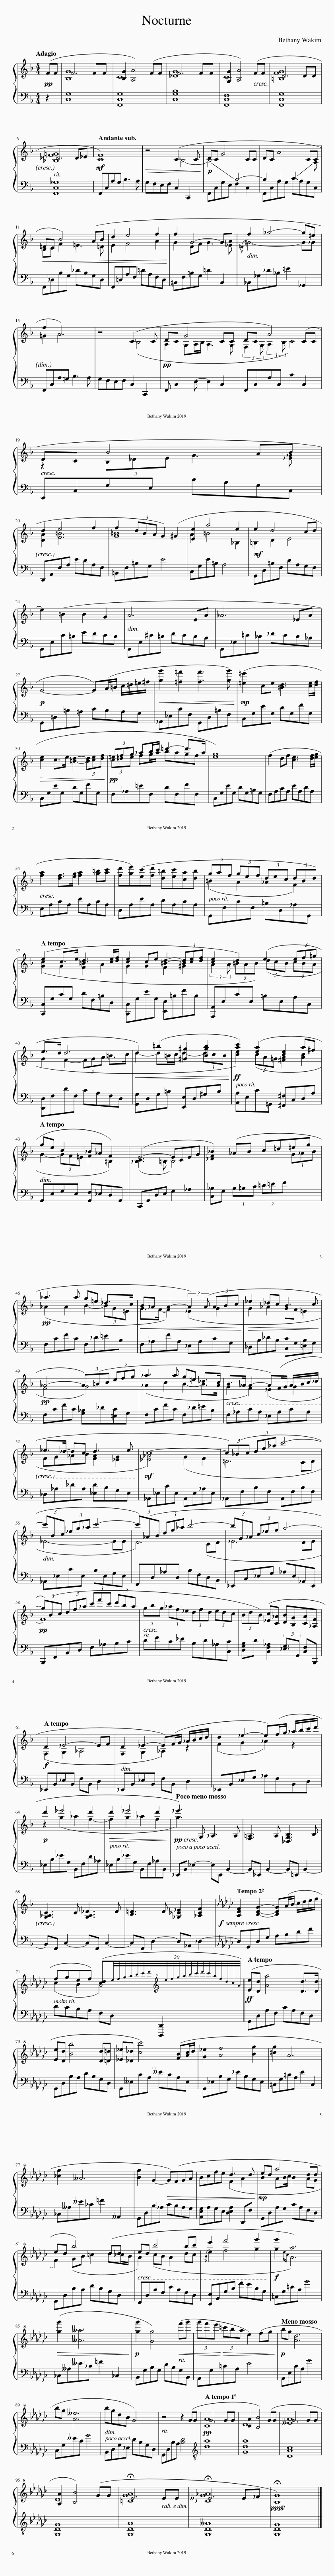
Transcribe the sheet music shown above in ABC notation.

X:1
%%score { ( 1 3 ) | 2 }
L:1/8
Q:1/4=64
M:4/4
I:linebreak $
K:F
V:1 treble
V:3 treble
V:2 bass
V:1
!pp! (FF | F6 FF | [B,G]2 [A,A]4) (FF | F6 FF | [G,G]2 [A,A]4) (FF | %5
 D6 DD |$[Q:1/4=60] _D6[Q:1/4=56] D[Q:1/4=52]_E ||[Q:1/4=84]!mf! F8) |!>(! z4 (C3 C!>)! |!p! DC G4 CC | %10
 DC A4 CC |$!<(! =DC B4) (AB | d2 e4 f2!<)! |!mp! f2 G4- GA | f2 _g4- g=e |$ %15
 f2 A6) | z4 (C3 C |!pp! DC G4 CC | DC A4) (CC |$ DC B4 AB |$ %20
 d2 e4 f2 | f2 (3d=BA G2) (^G2 | [Ee]2 a4 e2 |!mf! e2 d4 cd |$ e2) (=B2 B2 G2 | %25
 A6 EA | _A6 _EA |$!p! G4- G)(A/=B/ c/=d/=e/^f/ |!<(! [gg']2 [=f=f']2 [ff']3 [gg'])!<)! |!mp! ([=e=e']2 ce [=Bd]3 [ce]/[df]/ |$ %30
!>(! [ce]2 c>e [=Bd]2- (3[Bd][ce][df]!>)! |!pp! (3=efg _ab/c'/ =d'2- d'>a | [eg]8) | (f2 df [ce]3 [df]/[eg]/ |$ [fa]2 [df]>[eg] [fa]2 [g=b][ac'] | %35
 [fd'][ge'])([ec'][fd'] [d=b][ec'][ca][db] |[Q:1/4=82] (3gaf[Q:1/4=80] (3gef[Q:1/4=78] (3dec[Q:1/4=76] (3d=Bd) |$[Q:1/4=84] (e2 c>e [=Bd]3 [ce]/[df]/ | [ce]2 ce [=Bd]2- (3[Bd][ce][df] | [ce]2 d2) (e2 (3ef=g |$ %40
 e>d d6 |!<(! d2) (=b2 [^G^g]2 [=Bgb]2!<)! |!ff![Q:1/4=82] [ac']2)[Q:1/4=80] ([ea]2[Q:1/4=78] [ce]2[Q:1/4=76] a^f |$[Q:1/4=84] ge c2 _B_A F2) | (E4- ECEG | %45
 [_DF_B]2) (_AB c=d=eg |$!pp! _a3 a g=e _d>c |!<(! B_A A2- (3:2:2A2) (A (3ABc!<)! |!mp!!>(! _e2 _dc B3 c!>)! |$!pp! _A4- (3A)(=Bc (3efg | %50
 _a3 a g=e _d>c | B>_A A2- A)(F/G/ A/B/c/_d/ |$ _e>_d- dc d3 e |!mf! c8- | (3c)(_Bc (3df_a c'4- |$ %55
 (3c'Bc (3_eg_a c'4- | (3c')(_AB (3df_a b4- | (3bG_A (3c_ef g4- |$!pp! (3g)(Bc (3df_a (3c'f'c' (3d'ba |[Q:1/4=82] (3gbg[Q:1/4=80] (3_af_e[Q:1/4=78] (3dfd[Q:1/4=76] (3edc | %60
[Q:1/4=74] (3BdB)[Q:1/4=72] ([_Ec][C_A][Q:1/4=70] [DB][B,G][Q:1/4=68][CA][_A,F] |$[Q:1/4=84]!f! D2 _E4- EF | D2 _E2- E)(F/G/ _A/B/c/d/ | d2 _e2- e)(f/g/ _a/b/c'/d'/ |$!p! d'2 _e'4 d'2 | %65
[Q:1/4=82]!>(! d'2[Q:1/4=80] _e'4[Q:1/4=78][Q:1/4=76] d'2!>)! |!pp![Q:1/4=74] _e'3) G,[Q:1/4=75] _A,3 A, |[Q:1/4=76] [F,=A,]3 A,[Q:1/4=77] [_D,G,B,]3 B, |$[Q:1/4=79] [G,_A,C]3 C[Q:1/4=80] [G,A,_D]3 D |[Q:1/4=81] [B,=D]3 D[Q:1/4=82] [_G,_C_E]2 [_A,CF]2 | %70
[K:Gb]!f![Q:1/4=84] [A,DF]2 [B,DG]2- [B,DG](A/B/ c/d/e/f/ |$[Q:1/4=78] f[Q:1/4=75]g[Q:1/4=72]e[Q:1/4=69]f)[Q:1/4=66] ([cd][Q:1/4=63](20:12:20e/4f/4g/4a/4b/4c'/4d'/4[K:treble+8][Q:1/4=60]e/4f/4g/4a/4b/4c'/4[Q:1/4=57]d'/4c'/4a/4f/4d/4c/4A/4) ||[Q:1/4=84]!ff! ([Ee][Dd] [Aa]4 [Dd]>[Dd] |$ [Ee][Dd] [Bb]4 [Dd][=D=d] | [_E_e][_D_d] [cc']4) ([FB][Ac]/d/ | %75
 [G_e]2 [Af]4 [Bg]2 | [=cg]2 A6 |$ [_cg]2 __A6 | [Bg]2 G2-!>(! G)(FGA | Bcfe d3 d!>)! | %80
!mp! ed a4 dd |$ ed b4) (dd | ed c'4 bc' | e'2 f'4 g'2 |!f! g'2 a6) |$ %85
!>(! ([gg']2 [__A__a]6!>)! |!p! [gg']2 [Gg]4)[Q:1/4=81]!<(! (f'g' |[Q:1/4=78] (3g'f'e'!<)!!mf![Q:1/4=75]!>(! (3=c'ba[Q:1/4=72] e2)[Q:1/4=69] (fg!>)! |!p![Q:1/4=66] bg [Ad]6 |$ bg [A__e]6 | %90
[Q:1/4=68] bg[Q:1/4=70]dB[Q:1/4=72] G4)[Q:1/4=74] |[Q:1/4=72] z4[Q:1/4=68] z2[Q:1/4=66] (GG[Q:1/4=70] |[Q:1/4=64]!pp! G6 GG | [CA]2 [B,B]4) (GG | G6 GG |$ %95
 [A,A]2 [B,B]4) (GG | !fermata!E6[Q:1/4=60]!>(! EE |[Q:1/4=56] !fermata!__E6[Q:1/4=52] E[Q:1/4=48]_F!>)! |!pppp! !fermata![B,G]8) |] %99
V:2
!ped! z2 | [C,G,]8!ped-up! |!ped! [F,,C,G,]8!ped-up!!ped!!ped-up! |!ped! [C,G,B,]8!ped-up! |!ped! [F,,C,F,]8!ped-up! | %5
!ped! [F,,C,G,]8!ped-up! |$!ped! [F,,C,_G,]8!ped-up! ||!ped! F,,C,A,G, B,3 A, | G,F,E,F,!ped-up!!ped! C,2 C,,2!ped-up! |!ped! F,,C,G,E, F,2 C,2!ped-up! | %10
!ped! F,,C,A,G, CA,G,C,!ped-up! |$!ped! F,,_D,B,G, _DB,G,D,!ped-up! |!ped! F,,=D,A,F, =DA,F,D,!ped-up! |!ped! =B,,F,=B,G, =D2 B,,2!ped-up! |!ped! _B,,_G,_D_B, =E2 _G,,2!ped-up! |$ %15
!ped! F,,C,A,=G, B,3 A, | G,F,E,F,!ped-up!!ped! C,2 C,,2!ped-up! |!ped! F,, C,2 E,- E,2 C,2!ped-up! |!ped! F,,C,A,C, C2 C,2!ped-up! |$!ped! E,,C,G,E, DB,G,C,!ped-up! |$ %20
!ped! D,,A,,F,A, EDA,F,!ped-up! |!ped! =B,,F,=B,G, E4!ped-up! |!ped! C,G,E=B, A,4!ped-up! |!ped! G,,D,=B,F, DA,G,F,!ped-up! |$!ped! G,,E,C=B, EDCB,!ped-up! | %25
!ped! G,,E,^C=B, DCB,A,!ped-up! |!ped! G,,_E,=C_B, _DCB,_A,!ped-up! |$!ped! G,,=D,=B,=A, CB,A,G,!ped-up! |!ped!!<(! _A,,_E,CF,!ped-up!!ped! G,,D,=B,F,!<)!!ped-up! |!mp!!ped! C,G,EG, DG,FG,!ped-up! |$ %30
!ped!!>(! C,G,EG, DG,FG,!ped-up!!>)! |!pp!!ped! F,_A,=EF, DF,FF,!ped-up! |!ped! C,G,EG, DG,=B,G,!ped-up! |!ped! F,A,CA, EA,DA,!ped-up! |$!ped! E,A,CA, EA,CA,!ped-up! | %35
!ped! D,A,EA, DA,CA,!ped-up! |!ped! G,,F,CF, =B,D,_A,G,,!ped-up! |$!f!!ped! [C,,C,]G,CG, DF,=B,D,!ped-up! |!ped! [C,,C,]G,EG,!ped-up!!ped! [E,,E,]=B,FB,!ped-up! |!ped! [A,,,A,,]E,CE, =B,E,A,C,!ped-up! |$ %40
!ped! [D,,D,]F,DF, CA,F,D,!ped-up! |!ped! [G,,G,]D,G,=B,!ped-up!!ped! [E,,E,]D,^G,B,!ped-up! |!ped! [A,,A,]E,C=G,,!ped-up!!ped! [^F,,^F,]C,D,A,!ped-up! |$!ped! G,,E,G,E,!ped-up!!ped! [G,,F,]_E,D,G,,!ped-up! |!ped! C,,G,,D,E, G,2 _A,2!ped-up! | %45
!ped! [C,_B,]G, (3B,=B,C (3=D=EF[I:staff -1] (3G_AB!ped-up! |$!ped![I:staff +1] F,CFC F,_D=EB,!ped-up! |!ped!!<(! F,_A,FA,!ped-up!!ped! _E,A,CG,!<)!!ped-up! |!mp!!ped!!>(! _D,B,_DB,!ped-up!!ped! [C,C]G,[=E,B,]G,!>)!!ped-up! |$!pp!!ped! F,CFC [G,_B,]_D[=E,C]G,!ped-up! | %50
!ped! F,CFC F,_D=EB,!ped-up! |!ped! F,_A,CA,!ped-up!!ped! _E,A,CA,!ped-up! |$!ped! _D,_A,_DA,!ped-up!!ped! [_E,D]B,G,E,!ped-up! |!mf!!ped! _A,,_E,CE, A,,E,_A,E,!ped-up! |!ped! _A,,F,B,F, A,,F,B,F,!ped-up! |$ %55
!ped! _A,,_E,CE, B,E,G,E,!ped-up! |!ped! F,,D,_A,D, B,F,D,B,,!ped-up! |!ped! _E,,C,_E,G, _A,E,_A,,E,,!ped-up! |$!pp!!ped! B,,,F,,B,,D, F,_A,B,C | DFC_E B,D_A,[C,C]!ped-up! | %60
!ped! [D,G,B,]D!ped-up!!ped! [C,F,_A,]2!ped-up!!ped! (5:4:2[_E,G,]3/2G,,!ped-up!!ped! [C,F,]B,,,!ped-up! |$!f!!ped! _E,,B,,_E,B,,!ped-up!!ped! F,B,, D,2!ped-up! |!ped! _E,,B,,_E,B,,!ped-up!!ped! F,B,, D,2!ped-up! |!ped! _E,,B,,_E,G,!ped-up!!ped! _A,F,B,,D,!ped-up! |$!ped! _E,B,_EG,!ped-up!!ped! B,,F,D_A,!ped-up! | %65
!ped! _E,B,_EG,!ped-up!!ped! B,,F,_A,B,,!ped-up! |!ped! _E,,B,, _E,2- E,E,, B,,2-!ped-up! |!ped! B,,_E,, B,,2-!ped-up!!ped! B,,=E,, B,,2-!ped-up! |$!ped! B,,F,, C,2-!ped-up!!ped! C,F,, C,2-!ped-up! |!ped! C,F,, D,2- D,!ped-up!!ped!_A,, _D,2-!ped-up! | %70
[K:Gb]!ped! D,G,,D,G, A,B,DF!ped-up! |$!ped! DCB,A,!ped-up!!ped! F,D, [D,,,D,,]2!ped-up! ||!ped! G,,D,A,F, CA,F,D,!ped-up! |$!ped! G,,D,B,A, DB,G,D,!ped-up! |!ped! G,,__E,CA, __ECA,E,!ped-up! | %75
!ped! G,,_E,B,G, _EB,G,E,!ped-up! |!ped! =C,G,=CA, E2 C,2!ped-up! |$!ped! _C,__A,__E_C =F2 __A,,2!ped-up! |!ped! G,,D,B,_A,!>(! CB,A,G, | [A,,E,G,]A,G,E,!ped-up!!ped! [D,E,A,]2 D,,F,!>)!!ped-up! | %80
!mp!!ped! G,,D,A,G, CA,F,D,!ped-up! |$!ped! G,,D,B,A, DB,G,D,!ped-up! |!ped! F,,D,A,F, CA,F,D,!ped-up! |!ped! [E,,E,]B,,G,B, FEB,G,!ped-up! |!f!!ped! =C,G,=CA, G4!ped-up! |$ %85
!ped!!>(! _C,__A,__E_C =F2 _C,2!ped-up!!>)! |!mp!!ped! B,,G,B,G, DB,G,B,,!ped-up! |!ped! A,,G,=CA, E4!ped-up! |!ped! A,,E,CA, G4!ped-up! |$!ped! C,G,__EC G4!ped-up! | %90
!ped! B,,D,G,_E, DB,G,D,!ped-up! |!ped! G,,D,B,A, [B,D]4!ped-up! |[K:treble-8]!ped! [da]8!ped-up! |!ped! [Gda]8!ped-up!!ped!!ped-up! |!ped! [DAc]8!ped-up! |$ %95
!ped! [G,DG]8!ped-up! |!ped! [G,DA]8!ped-up! |!ped! [G,D__A]8!ped-up! | [G,DG]8 |] %99
V:3
 x2 | [B,G]8 | C8 | [_DG]8 | C8 | %5
 [=B,FG]8 |$ [_B,F=G]8 || C8 | x4 B,4- | B,4[I:staff +1] B,4- | %10
 B,2 A,2 C3[I:staff -1] A, |$ B,C F2 =E3 =D | E2 F4 A2 | G2 DF G3 _E |{/=D} =G6- G_G |$ %15
 =G2 A6 | x4 (B,4 | A,2 G,A,/B,/ A,3 G, | (3:2:2F,2 G, (3:2:2A,2 B, C4) |$ z2 (3B,_DE G3 [_E_G] |$ %20
 [DA]2 [F=B]6 | [G=B]8 | A2 =B4 _B,2 | =B,2 D2 E4 |$ x8 | %25
 x8 | x8 |$ x8 | x8 | x8 |$ %30
 x8 | (3c=de fg/_a/ bagf | x8 | x8 |$ x8 | %35
 x8 | (=B2 A2 _A2 F2) |$ ([Gc]2 G2 F2 A2 | G2 G2 F2 ^G2 | (3:2:2A2 A (3=BAB) (3(dcB (3cBA |$ %40
 G2 F2- (3FGA =B>c | d2- d=B/c/ d2- (3dcB | [ce]2) (3(cA=G [^FA]2 [Ac]2 |$ G2- (3GF=E F2 =B,2) | ([_B,C]3 =B, B,4) | %45
 x8 |$ (_A2 A2 B2- (3BG=E | G>F- F2) (_E2 G2 | G2 _A2 GF =E2 |$ F4 G4) | %50
 (_A2 c2 B2- B>A | G2 F2) (_E2 G2 |$ FG_AB [FA]2 [_EG]2 | [_E_A]4) (G2 F2 | =D6 CD |$ %55
 _E6- EE | D6) (CD | _E6 DE |$ F8) | x8 | %60
 x8 |$ (F,2 G,2 _A,4 | F,2 G,2 _A,2) z2 | (F2 G2 _A2) z2 |$ z2 (g2 _a2 f2- | %65
 f2 g2 _a2 f2 | g3) x5 | x8 |$ x8 | x8 | %70
[K:Gb] x8 |$ (C2 B,2 A,4)[K:treble+8] || x8 |$ x8 | x8 | %75
 x8 | x8 |$ x8 | x8 | x4 (F2 A2 | %80
 B2 AB/c/ B2 AG |$ F2) (GB =c2 d_c/B/ | A2) (cB A2 dc |{/B} e2 f4 g2 | g2{ec} A6) |$ %85
 x8 | x8 | x8 | x8 |$ x8 | %90
 x8 | x8 | [CA]8 | D8 | [__EA]8 |$ %95
 D8 | [=CGA]8 | [_CG_A]8 | x8 |] %99
